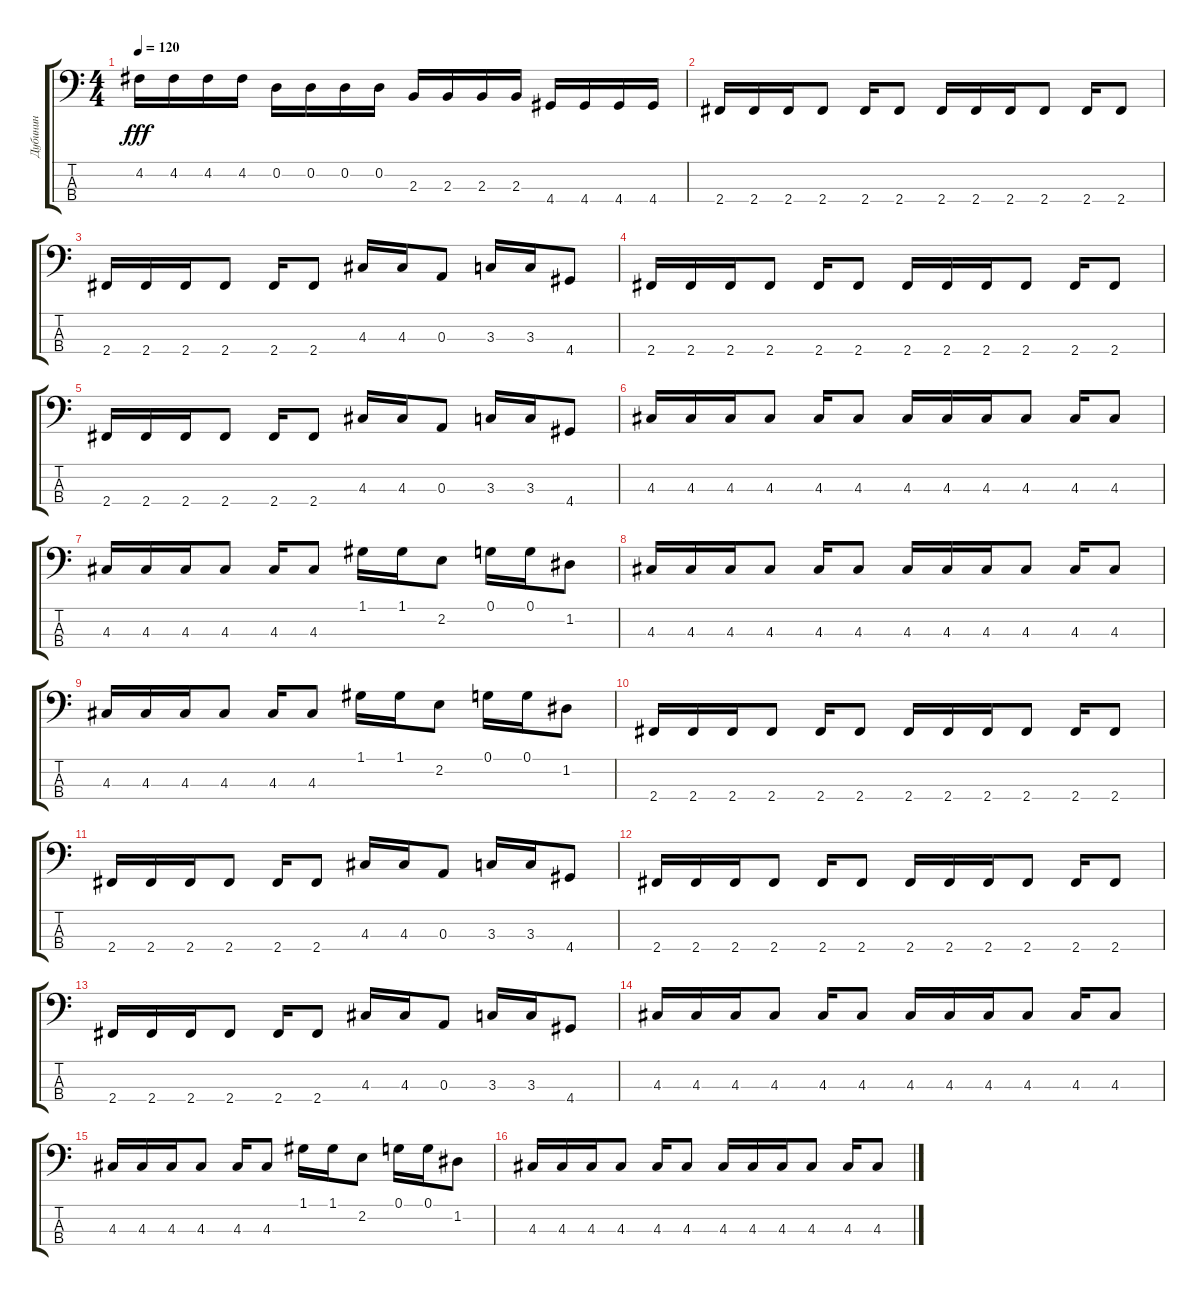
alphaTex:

\track ("Дубинин" "Дубинин") {instrument electricbassfinger}
\staff {score tabs}
\tuning (G2 D2 A1 E1) {hide}
\ts (4 4)
\tempo 120
\clef f4
\ks c
4.2.16{dy fff} 4.2.16 4.2.16 4.2.16 0.2.16 0.2.16 0.2.16 0.2.16 2.3.16 2.3.16 2.3.16 2.3.16 4.4.16 4.4.16 4.4.16 4.4.16 |
2.4.16 2.4.16 2.4.16 2.4.8 2.4.16 2.4.8 2.4.16 2.4.16 2.4.16 2.4.8 2.4.16 2.4.8 |
2.4.16 2.4.16 2.4.16 2.4.8 2.4.16 2.4.8 4.3.16 4.3.16 0.3.8 3.3.16 3.3.16 4.4.8 |
2.4.16 2.4.16 2.4.16 2.4.8 2.4.16 2.4.8 2.4.16 2.4.16 2.4.16 2.4.8 2.4.16 2.4.8 |
2.4.16 2.4.16 2.4.16 2.4.8 2.4.16 2.4.8 4.3.16 4.3.16 0.3.8 3.3.16 3.3.16 4.4.8 |
4.3.16 4.3.16 4.3.16 4.3.8 4.3.16 4.3.8 4.3.16 4.3.16 4.3.16 4.3.8 4.3.16 4.3.8 |
4.3.16 4.3.16 4.3.16 4.3.8 4.3.16 4.3.8 1.1.16 1.1.16 2.2.8 0.1.16 0.1.16 1.2.8 |
4.3.16 4.3.16 4.3.16 4.3.8 4.3.16 4.3.8 4.3.16 4.3.16 4.3.16 4.3.8 4.3.16 4.3.8 |
4.3.16 4.3.16 4.3.16 4.3.8 4.3.16 4.3.8 1.1.16 1.1.16 2.2.8 0.1.16 0.1.16 1.2.8 |
2.4.16 2.4.16 2.4.16 2.4.8 2.4.16 2.4.8 2.4.16 2.4.16 2.4.16 2.4.8 2.4.16 2.4.8 |
2.4.16 2.4.16 2.4.16 2.4.8 2.4.16 2.4.8 4.3.16 4.3.16 0.3.8 3.3.16 3.3.16 4.4.8 |
2.4.16 2.4.16 2.4.16 2.4.8 2.4.16 2.4.8 2.4.16 2.4.16 2.4.16 2.4.8 2.4.16 2.4.8 |
2.4.16 2.4.16 2.4.16 2.4.8 2.4.16 2.4.8 4.3.16 4.3.16 0.3.8 3.3.16 3.3.16 4.4.8 |
4.3.16 4.3.16 4.3.16 4.3.8 4.3.16 4.3.8 4.3.16 4.3.16 4.3.16 4.3.8 4.3.16 4.3.8 |
4.3.16 4.3.16 4.3.16 4.3.8 4.3.16 4.3.8 1.1.16 1.1.16 2.2.8 0.1.16 0.1.16 1.2.8 |
4.3.16 4.3.16 4.3.16 4.3.8 4.3.16 4.3.8 4.3.16 4.3.16 4.3.16 4.3.8 4.3.16 4.3.8
